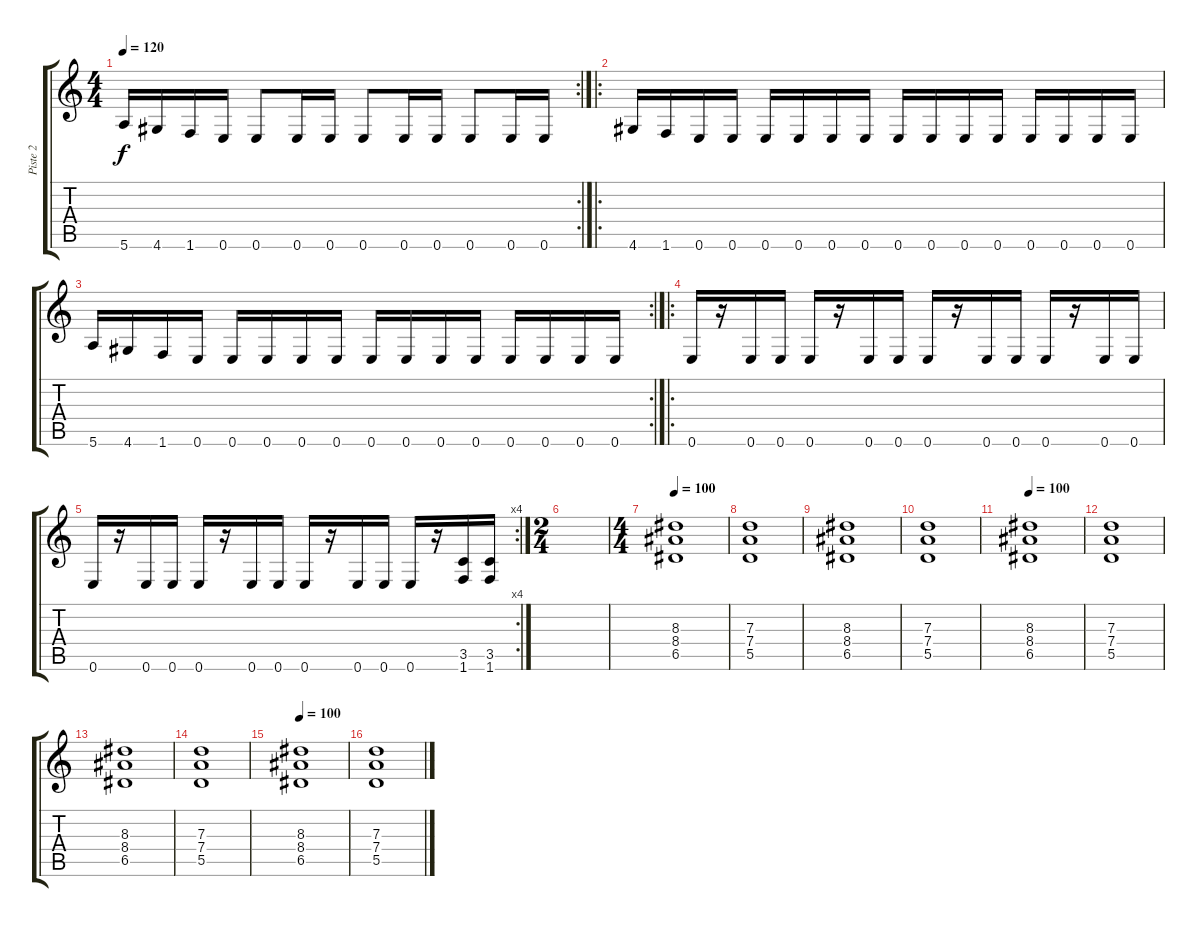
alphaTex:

\track ("Piste 2" "Piste 2") {instrument overdrivenguitar}
\staff {score tabs}
\tuning (E4 B3 G3 D3 A2 E2) {hide}
\rc 2
\ts (4 4)
\tempo 120
\clef g2
\ks c
5.6.16{dy f} 4.6.16 1.6.16 0.6.16 0.6.8 0.6.16 0.6.16 0.6.8 0.6.16 0.6.16 0.6.8 0.6.16 0.6.16 |
\ro
4.6.16 1.6.16 0.6.16 0.6.16 0.6.16 0.6.16 0.6.16 0.6.16 0.6.16 0.6.16 0.6.16 0.6.16 0.6.16 0.6.16 0.6.16 0.6.16 |
\rc 2
5.6.16 4.6.16 1.6.16 0.6.16 0.6.16 0.6.16 0.6.16 0.6.16 0.6.16 0.6.16 0.6.16 0.6.16 0.6.16 0.6.16 0.6.16 0.6.16 |
\ro
0.6.16 r.16 0.6.16 0.6.16 0.6.16 r.16 0.6.16 0.6.16 0.6.16 r.16 0.6.16 0.6.16 0.6.16 r.16 0.6.16 0.6.16 |
\rc 4
0.6.16 r.16 0.6.16 0.6.16 0.6.16 r.16 0.6.16 0.6.16 0.6.16 r.16 0.6.16 0.6.16 0.6.16 r.16 (3.5 1.6).16 (3.5 1.6).16 |
\ts (2 4)
|
\ts (4 4)
\tempo 100
(8.3 8.4 6.5).1 |
(7.3 7.4 5.5).1 |
(8.3 8.4 6.5).1 |
(7.3 7.4 5.5).1 |
\tempo 100
(8.3 8.4 6.5).1 |
(7.3 7.4 5.5).1 |
(8.3 8.4 6.5).1 |
(7.3 7.4 5.5).1 |
\tempo 100
(8.3 8.4 6.5).1 |
(7.3 7.4 5.5).1
